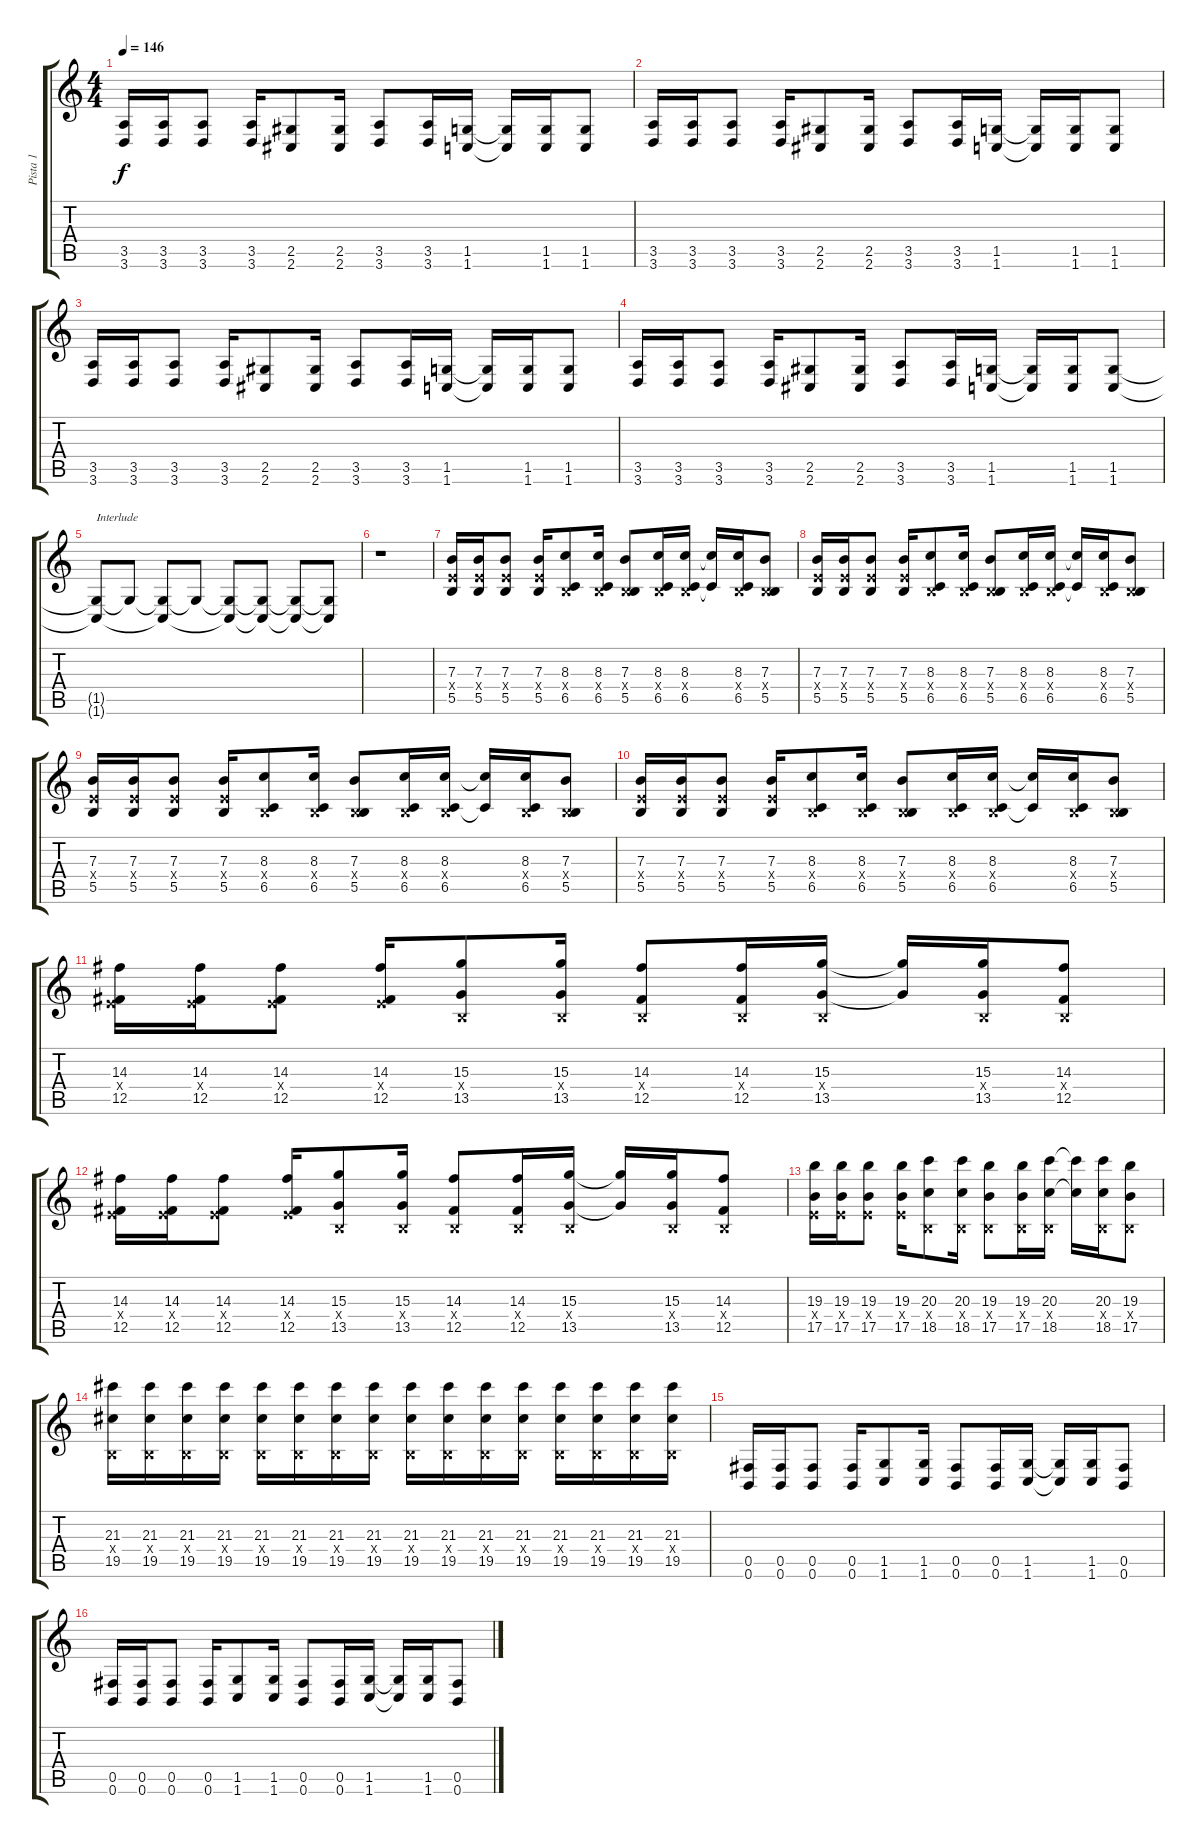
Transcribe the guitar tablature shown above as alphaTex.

\track ("Pista 1" "Pista 1") {instrument distortionguitar}
\staff {score tabs}
\tuning (Db4 Ab3 E3 B2 Gb2 B1) {hide}
\ts (4 4)
\tempo 146
\clef g2
\ks c
(3.5 3.6).16{dy f} (3.5 3.6).16 (3.5 3.6).8 (3.5 3.6).16 (2.5 2.6).8 (2.5 2.6).16 (3.5 3.6).8 (3.5 3.6).16 (1.5 1.6).16 (1.5{t} 1.6{t}).16 (1.5 1.6).16 (1.5 1.6).8 |
(3.5 3.6).16 (3.5 3.6).16 (3.5 3.6).8 (3.5 3.6).16 (2.5 2.6).8 (2.5 2.6).16 (3.5 3.6).8 (3.5 3.6).16 (1.5 1.6).16 (1.5{t} 1.6{t}).16 (1.5 1.6).16 (1.5 1.6).8 |
(3.5 3.6).16 (3.5 3.6).16 (3.5 3.6).8 (3.5 3.6).16 (2.5 2.6).8 (2.5 2.6).16 (3.5 3.6).8 (3.5 3.6).16 (1.5 1.6).16 (1.5{t} 1.6{t}).16 (1.5 1.6).16 (1.5 1.6).8 |
(3.5 3.6).16 (3.5 3.6).16 (3.5 3.6).8 (3.5 3.6).16 (2.5 2.6).8 (2.5 2.6).16 (3.5 3.6).8 (3.5 3.6).16 (1.5 1.6).16 (1.5{t} 1.6{t}).16 (1.5 1.6).16 (1.5 1.6).8 |
(1.5{t} 1.6{t}).8{txt "Interlude "} 1.5{t}.8 (1.5{t} 1.6{t}).8 1.5{t}.8 (1.5{t} 1.6{t}).8 (1.5{t} 1.6{t}).8 (1.5{t} 1.6{t}).8 (1.5{t} 1.6{t}).8 |
r.1 |
(7.3 5.4{x} 5.5).16 (7.3 5.4{x} 5.5).16 (7.3 5.4{x} 5.5).8 (7.3 5.4{x} 5.5).16 (8.3 0.4{x} 6.5).8 (8.3 0.4{x} 6.5).16 (7.3 0.4{x} 5.5).8 (8.3 0.4{x} 6.5).16 (8.3 0.4{x} 6.5).16 (8.3{t} 6.5{t}).16 (8.3 0.4{x} 6.5).16 (7.3 0.4{x} 5.5).8 |
(7.3 5.4{x} 5.5).16 (7.3 5.4{x} 5.5).16 (7.3 5.4{x} 5.5).8 (7.3 5.4{x} 5.5).16 (8.3 0.4{x} 6.5).8 (8.3 0.4{x} 6.5).16 (7.3 0.4{x} 5.5).8 (8.3 0.4{x} 6.5).16 (8.3 0.4{x} 6.5).16 (8.3{t} 6.5{t}).16 (8.3 0.4{x} 6.5).16 (7.3 0.4{x} 5.5).8 |
(7.3 5.4{x} 5.5).16 (7.3 5.4{x} 5.5).16 (7.3 5.4{x} 5.5).8 (7.3 5.4{x} 5.5).16 (8.3 0.4{x} 6.5).8 (8.3 0.4{x} 6.5).16 (7.3 0.4{x} 5.5).8 (8.3 0.4{x} 6.5).16 (8.3 0.4{x} 6.5).16 (8.3{t} 6.5{t}).16 (8.3 0.4{x} 6.5).16 (7.3 0.4{x} 5.5).8 |
(7.3 5.4{x} 5.5).16 (7.3 5.4{x} 5.5).16 (7.3 5.4{x} 5.5).8 (7.3 5.4{x} 5.5).16 (8.3 0.4{x} 6.5).8 (8.3 0.4{x} 6.5).16 (7.3 0.4{x} 5.5).8 (8.3 0.4{x} 6.5).16 (8.3 0.4{x} 6.5).16 (8.3{t} 6.5{t}).16 (8.3 0.4{x} 6.5).16 (7.3 0.4{x} 5.5).8 |
(14.3 5.4{x} 12.5).16 (14.3 5.4{x} 12.5).16 (14.3 5.4{x} 12.5).8 (14.3 5.4{x} 12.5).16 (15.3 0.4{x} 13.5).8 (15.3 0.4{x} 13.5).16 (14.3 0.4{x} 12.5).8 (14.3 0.4{x} 12.5).16 (15.3 0.4{x} 13.5).16 (15.3{t} 13.5{t}).16 (15.3 0.4{x} 13.5).16 (14.3 0.4{x} 12.5).8 |
(14.3 5.4{x} 12.5).16 (14.3 5.4{x} 12.5).16 (14.3 5.4{x} 12.5).8 (14.3 5.4{x} 12.5).16 (15.3 0.4{x} 13.5).8 (15.3 0.4{x} 13.5).16 (14.3 0.4{x} 12.5).8 (14.3 0.4{x} 12.5).16 (15.3 0.4{x} 13.5).16 (15.3{t} 13.5{t}).16 (15.3 0.4{x} 13.5).16 (14.3 0.4{x} 12.5).8 |
(19.3 5.4{x} 17.5).16 (19.3 5.4{x} 17.5).16 (19.3 5.4{x} 17.5).8 (19.3 5.4{x} 17.5).16 (20.3 0.4{x} 18.5).8 (20.3 0.4{x} 18.5).16 (19.3 0.4{x} 17.5).8 (19.3 0.4{x} 17.5).16 (20.3 0.4{x} 18.5).16 (20.3{t} 18.5{t}).16 (20.3 0.4{x} 18.5).16 (19.3 0.4{x} 17.5).8 |
(21.3 0.4{x} 19.5).16 (21.3 0.4{x} 19.5).16 (21.3 0.4{x} 19.5).16 (21.3 0.4{x} 19.5).16 (21.3 0.4{x} 19.5).16 (21.3 0.4{x} 19.5).16 (21.3 0.4{x} 19.5).16 (21.3 0.4{x} 19.5).16 (21.3 0.4{x} 19.5).16 (21.3 0.4{x} 19.5).16 (21.3 0.4{x} 19.5).16 (21.3 0.4{x} 19.5).16 (21.3 0.4{x} 19.5).16 (21.3 0.4{x} 19.5).16 (21.3 0.4{x} 19.5).16 (21.3 0.4{x} 19.5).16 |
(0.5 0.6).16 (0.5 0.6).16 (0.5 0.6).8 (0.5 0.6).16 (1.5 1.6).8 (1.5 1.6).16 (0.5 0.6).8 (0.5 0.6).16 (1.5 1.6).16 (1.5{t} 1.6{t}).16 (1.5 1.6).16 (0.5 0.6).8 |
(0.5 0.6).16 (0.5 0.6).16 (0.5 0.6).8 (0.5 0.6).16 (1.5 1.6).8 (1.5 1.6).16 (0.5 0.6).8 (0.5 0.6).16 (1.5 1.6).16 (1.5{t} 1.6{t}).16 (1.5 1.6).16 (0.5 0.6).8
